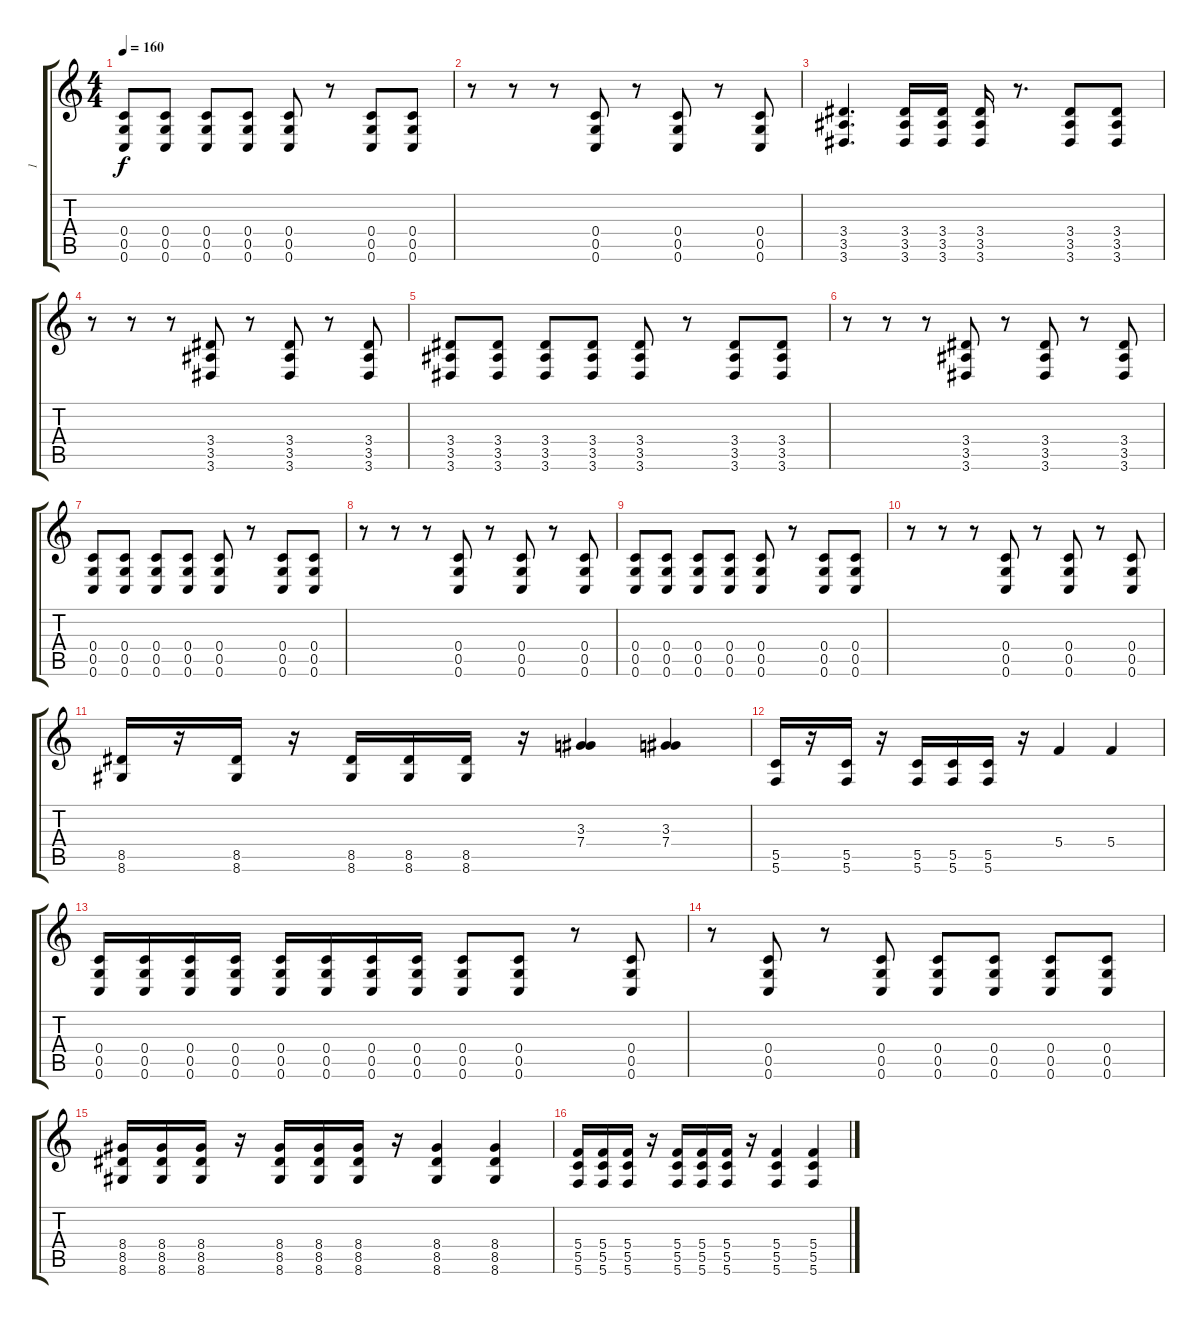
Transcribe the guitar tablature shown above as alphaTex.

\track ("1" "1") {instrument distortionguitar}
\staff {score tabs}
\tuning (D4 A3 F3 C3 G2 C2) {hide}
\ts (4 4)
\tempo 160
\clef g2
\ks c
(0.4 0.5 0.6).8{dy f} (0.4 0.5 0.6).8 (0.4 0.5 0.6).8 (0.4 0.5 0.6).8 (0.4 0.5 0.6).8 r.8 (0.4 0.5 0.6).8 (0.4 0.5 0.6).8 |
r.8 r.8 r.8 (0.4 0.5 0.6).8 r.8 (0.4 0.5 0.6).8 r.8 (0.4 0.5 0.6).8 |
(3.4 3.5 3.6).4{d} (3.4 3.5 3.6).16 (3.4 3.5 3.6).16 (3.4 3.5 3.6).16 r.8{d} (3.4 3.5 3.6).8 (3.4 3.5 3.6).8 |
r.8 r.8 r.8 (3.4 3.5 3.6).8 r.8 (3.4 3.5 3.6).8 r.8 (3.4 3.5 3.6).8 |
(3.4 3.5 3.6).8 (3.4 3.5 3.6).8 (3.4 3.5 3.6).8 (3.4 3.5 3.6).8 (3.4 3.5 3.6).8 r.8 (3.4 3.5 3.6).8 (3.4 3.5 3.6).8 |
r.8 r.8 r.8 (3.4 3.5 3.6).8 r.8 (3.4 3.5 3.6).8 r.8 (3.4 3.5 3.6).8 |
(0.4 0.5 0.6).8 (0.4 0.5 0.6).8 (0.4 0.5 0.6).8 (0.4 0.5 0.6).8 (0.4 0.5 0.6).8 r.8 (0.4 0.5 0.6).8 (0.4 0.5 0.6).8 |
r.8 r.8 r.8 (0.4 0.5 0.6).8 r.8 (0.4 0.5 0.6).8 r.8 (0.4 0.5 0.6).8 |
(0.4 0.5 0.6).8 (0.4 0.5 0.6).8 (0.4 0.5 0.6).8 (0.4 0.5 0.6).8 (0.4 0.5 0.6).8 r.8 (0.4 0.5 0.6).8 (0.4 0.5 0.6).8 |
r.8 r.8 r.8 (0.4 0.5 0.6).8 r.8 (0.4 0.5 0.6).8 r.8 (0.4 0.5 0.6).8 |
(8.5 8.6).16 r.16 (8.5 8.6).16 r.16 (8.5 8.6).16 (8.5 8.6).16 (8.5 8.6).16 r.16 (3.3 7.4).4 (3.3 7.4).4 |
(5.5 5.6).16 r.16 (5.5 5.6).16 r.16 (5.5 5.6).16 (5.5 5.6).16 (5.5 5.6).16 r.16 5.4.4 5.4.4 |
(0.4 0.5 0.6).16 (0.4 0.5 0.6).16 (0.4 0.5 0.6).16 (0.4 0.5 0.6).16 (0.4 0.5 0.6).16 (0.4 0.5 0.6).16 (0.4 0.5 0.6).16 (0.4 0.5 0.6).16 (0.4 0.5 0.6).8 (0.4 0.5 0.6).8 r.8 (0.4 0.5 0.6).8 |
r.8 (0.4 0.5 0.6).8 r.8 (0.4 0.5 0.6).8 (0.4 0.5 0.6).8 (0.4 0.5 0.6).8 (0.4 0.5 0.6).8 (0.4 0.5 0.6).8 |
(8.4 8.5 8.6).16 (8.4 8.5 8.6).16 (8.4 8.5 8.6).16 r.16 (8.4 8.5 8.6).16 (8.4 8.5 8.6).16 (8.4 8.5 8.6).16 r.16 (8.4 8.5 8.6).4 (8.4 8.5 8.6).4 |
(5.4 5.5 5.6).16 (5.4 5.5 5.6).16 (5.4 5.5 5.6).16 r.16 (5.4 5.5 5.6).16 (5.4 5.5 5.6).16 (5.4 5.5 5.6).16 r.16 (5.4 5.5 5.6).4 (5.4 5.5 5.6).4
